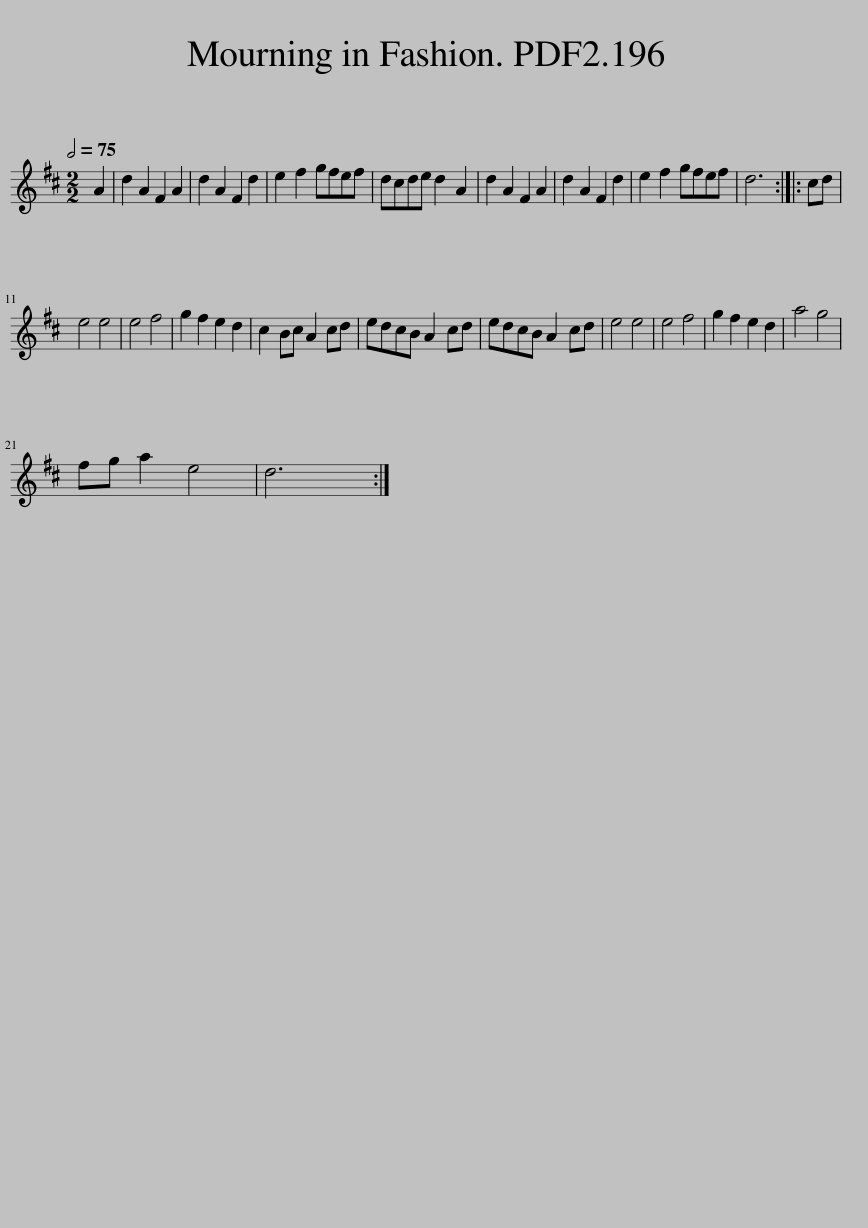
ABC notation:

X:1
L:1/8
Q:1/2=75
M:2/2
I:linebreak $
K:D
V:1 treble
V:1
 A2 | d2 A2 F2 A2 | d2 A2 F2 d2 | e2 f2 gfef | dcde d2 A2 | %5
 d2 A2 F2 A2 | d2 A2 F2 d2 | e2 f2 gfef | d6 :: cd |$ %10
 e4 e4 | e4 f4 | g2 f2 e2 d2 | c2 Bc A2 cd | edcB A2 cd | %15
 edcB A2 cd | e4 e4 | e4 f4 | g2 f2 e2 d2 | a4 g4 |$ %20
 fg a2 e4 | d6 :| %22
